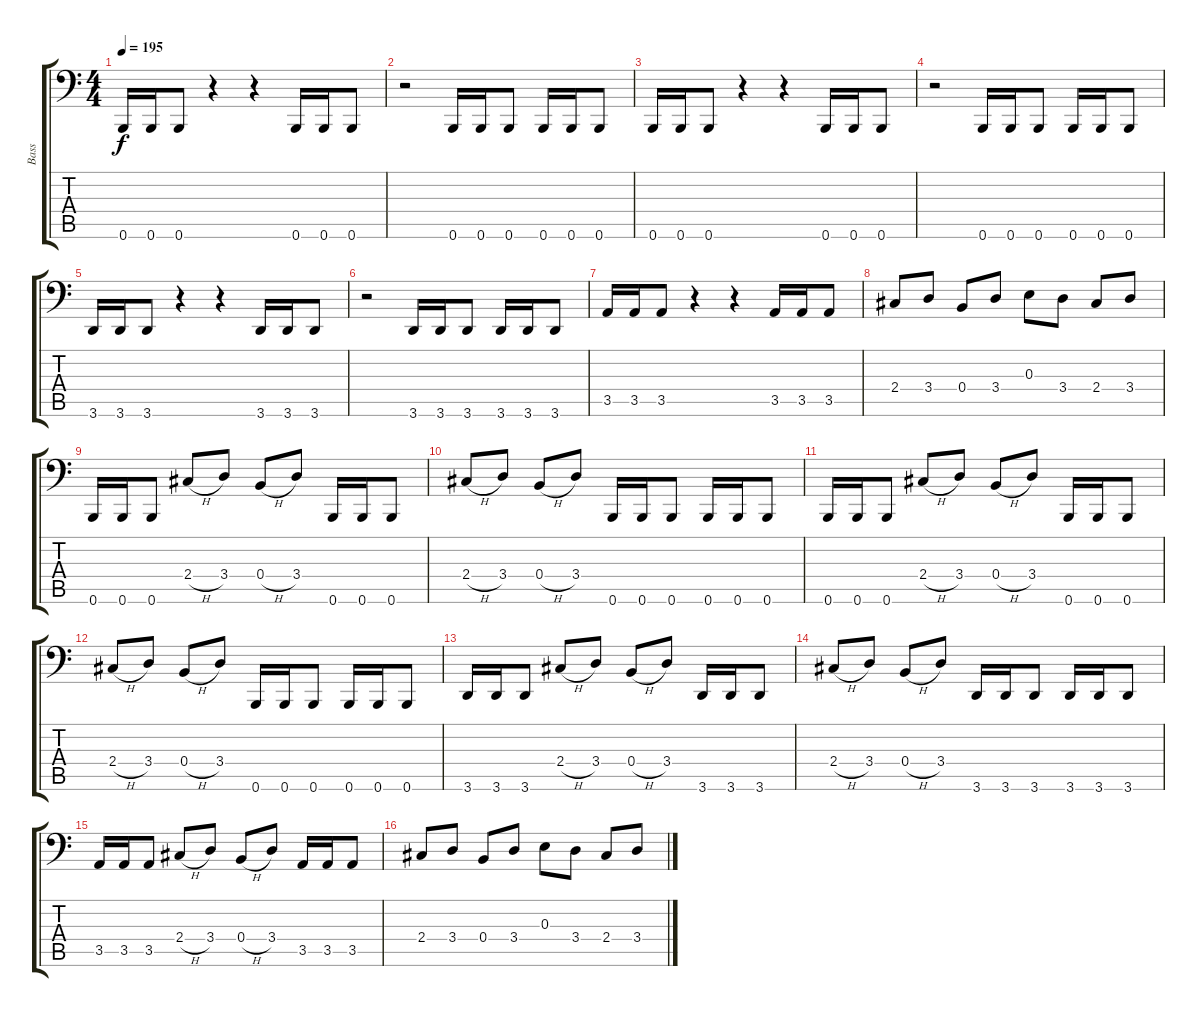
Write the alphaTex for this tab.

\track ("Bass" "Bass") {instrument electricbassfinger}
\staff {score tabs}
\tuning (C3 G2 E2 B1 Gb1 B0) {hide}
\ts (4 4)
\tempo 195
\clef f4
\ks c
0.6.16{dy f} 0.6.16 0.6.8 r.4 r.4 0.6.16 0.6.16 0.6.8 |
r.2 0.6.16 0.6.16 0.6.8 0.6.16 0.6.16 0.6.8 |
0.6.16 0.6.16 0.6.8 r.4 r.4 0.6.16 0.6.16 0.6.8 |
r.2 0.6.16 0.6.16 0.6.8 0.6.16 0.6.16 0.6.8 |
3.6.16 3.6.16 3.6.8 r.4 r.4 3.6.16 3.6.16 3.6.8 |
r.2 3.6.16 3.6.16 3.6.8 3.6.16 3.6.16 3.6.8 |
3.5.16 3.5.16 3.5.8 r.4 r.4 3.5.16 3.5.16 3.5.8 |
2.4.8 3.4.8 0.4.8 3.4.8 0.3.8 3.4.8 2.4.8 3.4.8 |
0.6.16 0.6.16 0.6.8 2.4{h}.8 3.4.8 0.4{h}.8 3.4.8 0.6.16 0.6.16 0.6.8 |
2.4{h}.8 3.4.8 0.4{h}.8 3.4.8 0.6.16 0.6.16 0.6.8 0.6.16 0.6.16 0.6.8 |
0.6.16 0.6.16 0.6.8 2.4{h}.8 3.4.8 0.4{h}.8 3.4.8 0.6.16 0.6.16 0.6.8 |
2.4{h}.8 3.4.8 0.4{h}.8 3.4.8 0.6.16 0.6.16 0.6.8 0.6.16 0.6.16 0.6.8 |
3.6.16 3.6.16 3.6.8 2.4{h}.8 3.4.8 0.4{h}.8 3.4.8 3.6.16 3.6.16 3.6.8 |
2.4{h}.8 3.4.8 0.4{h}.8 3.4.8 3.6.16 3.6.16 3.6.8 3.6.16 3.6.16 3.6.8 |
3.5.16 3.5.16 3.5.8 2.4{h}.8 3.4.8 0.4{h}.8 3.4.8 3.5.16 3.5.16 3.5.8 |
2.4.8 3.4.8 0.4.8 3.4.8 0.3.8 3.4.8 2.4.8 3.4.8
